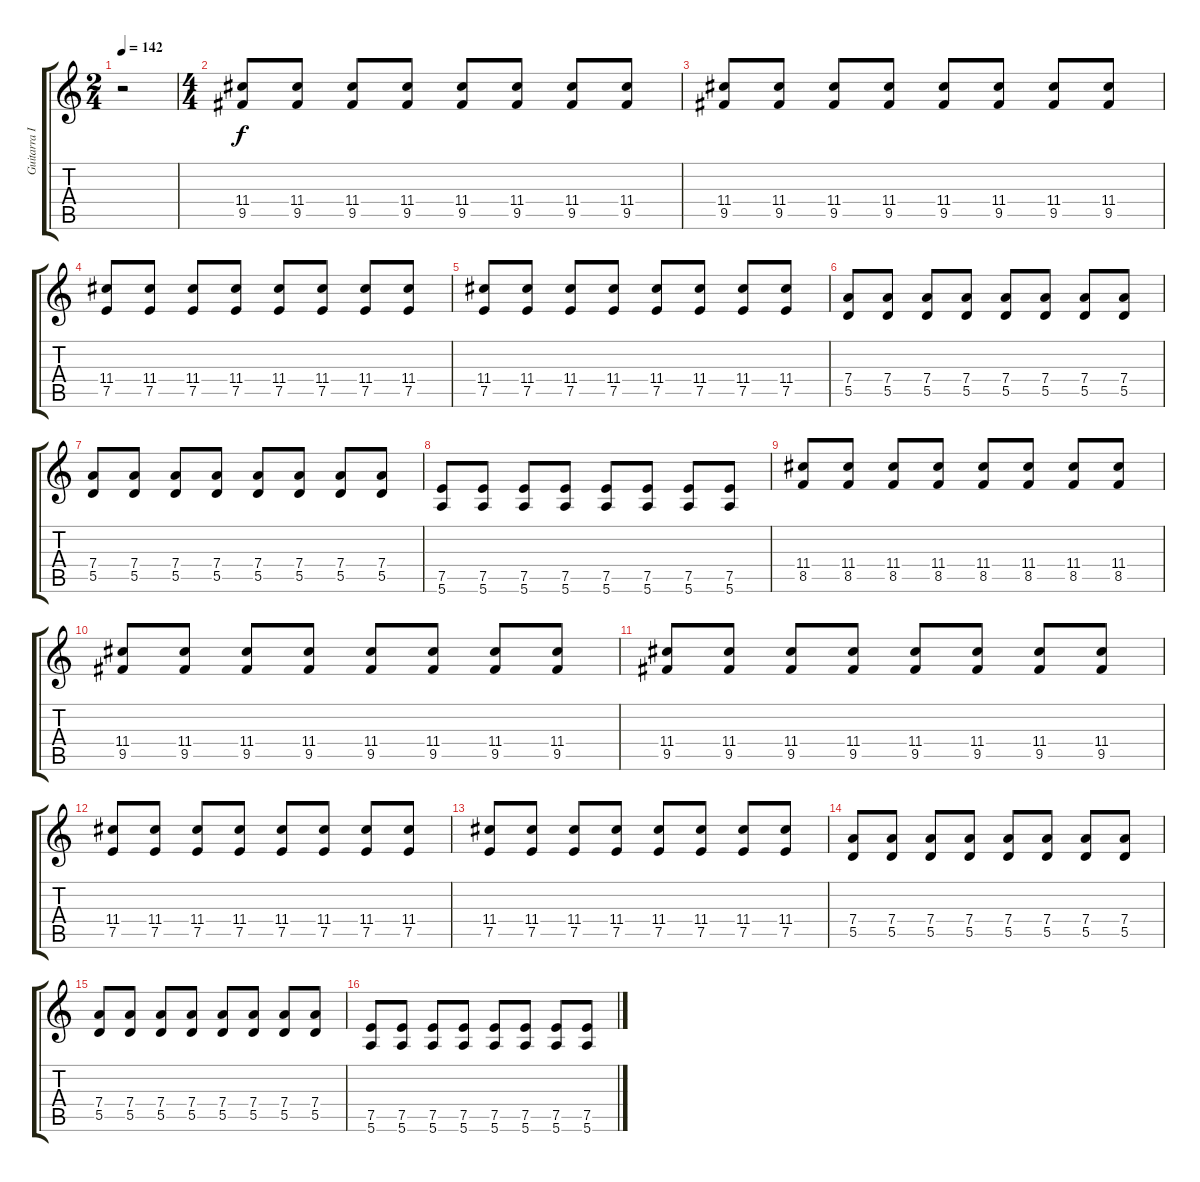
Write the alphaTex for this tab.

\track ("Guitarra I" "Guitarra I") {instrument electricguitarmuted}
\staff {score tabs}
\tuning (E4 B3 G3 D3 A2 E2) {hide}
\ts (2 4)
\tempo 142
\clef g2
\ks c
r.2{dy f instrument electricguitarmuted} |
\ts (4 4)
(11.4 9.5).8 (11.4 9.5).8 (11.4 9.5).8 (11.4 9.5).8 (11.4 9.5).8 (11.4 9.5).8 (11.4 9.5).8 (11.4 9.5).8 |
(11.4 9.5).8 (11.4 9.5).8 (11.4 9.5).8 (11.4 9.5).8 (11.4 9.5).8 (11.4 9.5).8 (11.4 9.5).8 (11.4 9.5).8 |
(11.4 7.5).8 (11.4 7.5).8 (11.4 7.5).8 (11.4 7.5).8 (11.4 7.5).8 (11.4 7.5).8 (11.4 7.5).8 (11.4 7.5).8 |
(11.4 7.5).8 (11.4 7.5).8 (11.4 7.5).8 (11.4 7.5).8 (11.4 7.5).8 (11.4 7.5).8 (11.4 7.5).8 (11.4 7.5).8 |
(7.4 5.5).8 (7.4 5.5).8 (7.4 5.5).8 (7.4 5.5).8 (7.4 5.5).8 (7.4 5.5).8 (7.4 5.5).8 (7.4 5.5).8 |
(7.4 5.5).8 (7.4 5.5).8 (7.4 5.5).8 (7.4 5.5).8 (7.4 5.5).8 (7.4 5.5).8 (7.4 5.5).8 (7.4 5.5).8 |
(7.5 5.6).8 (7.5 5.6).8 (7.5 5.6).8 (7.5 5.6).8 (7.5 5.6).8 (7.5 5.6).8 (7.5 5.6).8 (7.5 5.6).8 |
(11.4 8.5).8 (11.4 8.5).8 (11.4 8.5).8 (11.4 8.5).8 (11.4 8.5).8 (11.4 8.5).8 (11.4 8.5).8 (11.4 8.5).8 |
(11.4 9.5).8 (11.4 9.5).8 (11.4 9.5).8 (11.4 9.5).8 (11.4 9.5).8 (11.4 9.5).8 (11.4 9.5).8 (11.4 9.5).8 |
(11.4 9.5).8 (11.4 9.5).8 (11.4 9.5).8 (11.4 9.5).8 (11.4 9.5).8 (11.4 9.5).8 (11.4 9.5).8 (11.4 9.5).8 |
(11.4 7.5).8 (11.4 7.5).8 (11.4 7.5).8 (11.4 7.5).8 (11.4 7.5).8 (11.4 7.5).8 (11.4 7.5).8 (11.4 7.5).8 |
(11.4 7.5).8 (11.4 7.5).8 (11.4 7.5).8 (11.4 7.5).8 (11.4 7.5).8 (11.4 7.5).8 (11.4 7.5).8 (11.4 7.5).8 |
(7.4 5.5).8 (7.4 5.5).8 (7.4 5.5).8 (7.4 5.5).8 (7.4 5.5).8 (7.4 5.5).8 (7.4 5.5).8 (7.4 5.5).8 |
(7.4 5.5).8 (7.4 5.5).8 (7.4 5.5).8 (7.4 5.5).8 (7.4 5.5).8 (7.4 5.5).8 (7.4 5.5).8 (7.4 5.5).8 |
(7.5 5.6).8 (7.5 5.6).8 (7.5 5.6).8 (7.5 5.6).8 (7.5 5.6).8 (7.5 5.6).8 (7.5 5.6).8 (7.5 5.6).8
